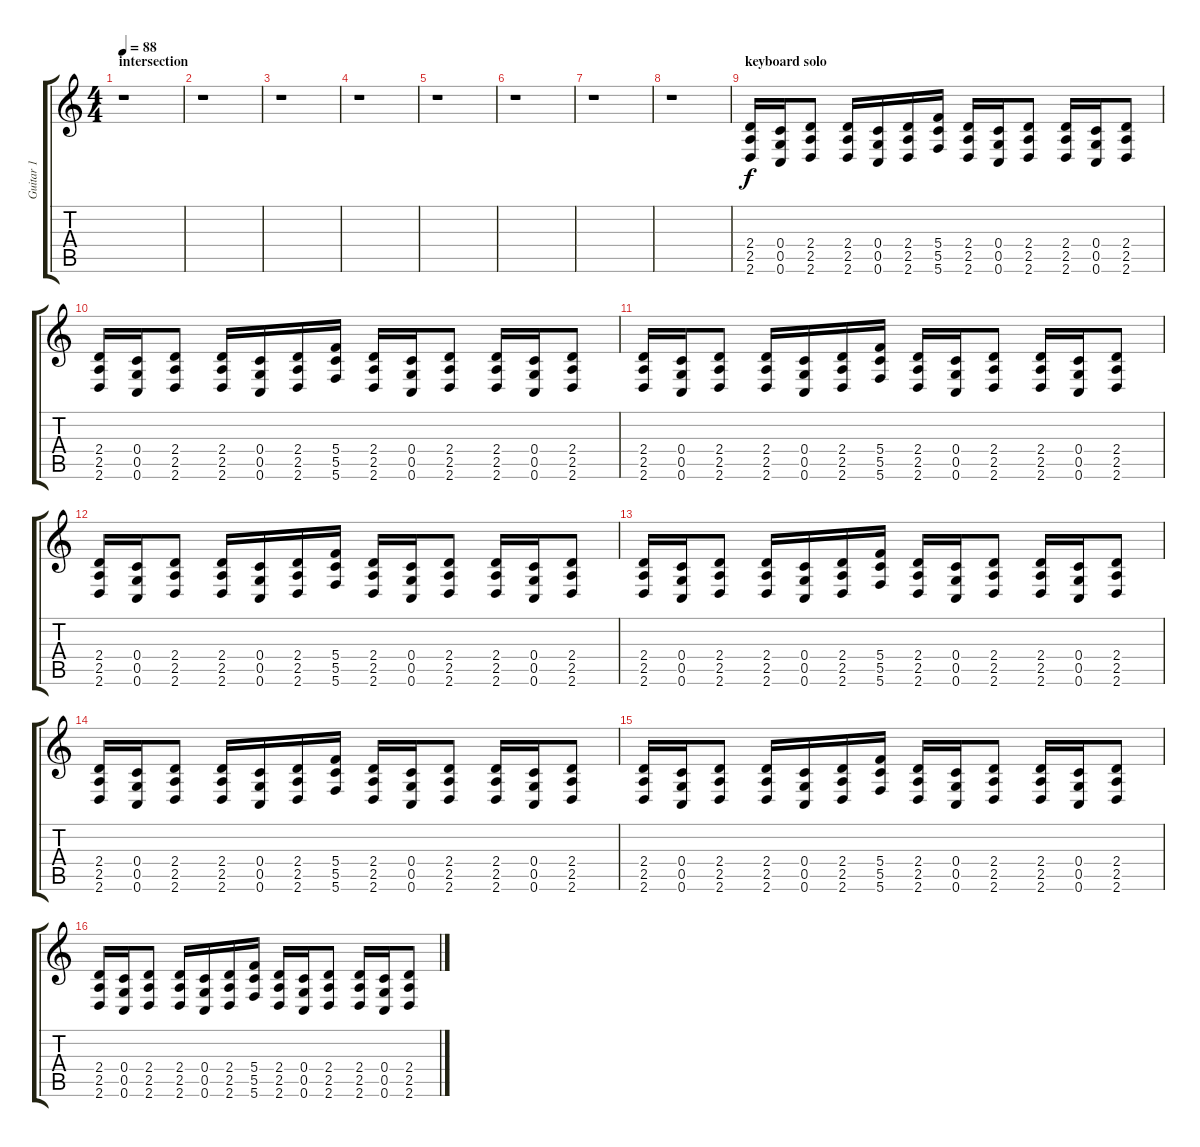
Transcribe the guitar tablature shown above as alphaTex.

\track ("Guitar 1" "Guitar 1") {instrument distortionguitar}
\staff {score tabs}
\tuning (D4 A3 F3 C3 G2 C2) {hide}
\ts (4 4)
\section ("" "intersection")
\tempo 88
\clef g2
\ks c
r.1{dy f} |
r.1 |
r.1 |
r.1 |
r.1 |
r.1 |
r.1 |
r.1 |
\section ("" "keyboard solo")
(2.4 2.5 2.6).16 (0.4 0.5 0.6).16 (2.4 2.5 2.6).8 (2.4 2.5 2.6).16 (0.4 0.5 0.6).16 (2.4 2.5 2.6).16 (5.4 5.5 5.6).16 (2.4 2.5 2.6).16 (0.4 0.5 0.6).16 (2.4 2.5 2.6).8 (2.4 2.5 2.6).16 (0.4 0.5 0.6).16 (2.4 2.5 2.6).8 |
(2.4 2.5 2.6).16 (0.4 0.5 0.6).16 (2.4 2.5 2.6).8 (2.4 2.5 2.6).16 (0.4 0.5 0.6).16 (2.4 2.5 2.6).16 (5.4 5.5 5.6).16 (2.4 2.5 2.6).16 (0.4 0.5 0.6).16 (2.4 2.5 2.6).8 (2.4 2.5 2.6).16 (0.4 0.5 0.6).16 (2.4 2.5 2.6).8 |
(2.4 2.5 2.6).16 (0.4 0.5 0.6).16 (2.4 2.5 2.6).8 (2.4 2.5 2.6).16 (0.4 0.5 0.6).16 (2.4 2.5 2.6).16 (5.4 5.5 5.6).16 (2.4 2.5 2.6).16 (0.4 0.5 0.6).16 (2.4 2.5 2.6).8 (2.4 2.5 2.6).16 (0.4 0.5 0.6).16 (2.4 2.5 2.6).8 |
(2.4 2.5 2.6).16 (0.4 0.5 0.6).16 (2.4 2.5 2.6).8 (2.4 2.5 2.6).16 (0.4 0.5 0.6).16 (2.4 2.5 2.6).16 (5.4 5.5 5.6).16 (2.4 2.5 2.6).16 (0.4 0.5 0.6).16 (2.4 2.5 2.6).8 (2.4 2.5 2.6).16 (0.4 0.5 0.6).16 (2.4 2.5 2.6).8 |
(2.4 2.5 2.6).16 (0.4 0.5 0.6).16 (2.4 2.5 2.6).8 (2.4 2.5 2.6).16 (0.4 0.5 0.6).16 (2.4 2.5 2.6).16 (5.4 5.5 5.6).16 (2.4 2.5 2.6).16 (0.4 0.5 0.6).16 (2.4 2.5 2.6).8 (2.4 2.5 2.6).16 (0.4 0.5 0.6).16 (2.4 2.5 2.6).8 |
(2.4 2.5 2.6).16 (0.4 0.5 0.6).16 (2.4 2.5 2.6).8 (2.4 2.5 2.6).16 (0.4 0.5 0.6).16 (2.4 2.5 2.6).16 (5.4 5.5 5.6).16 (2.4 2.5 2.6).16 (0.4 0.5 0.6).16 (2.4 2.5 2.6).8 (2.4 2.5 2.6).16 (0.4 0.5 0.6).16 (2.4 2.5 2.6).8 |
(2.4 2.5 2.6).16 (0.4 0.5 0.6).16 (2.4 2.5 2.6).8 (2.4 2.5 2.6).16 (0.4 0.5 0.6).16 (2.4 2.5 2.6).16 (5.4 5.5 5.6).16 (2.4 2.5 2.6).16 (0.4 0.5 0.6).16 (2.4 2.5 2.6).8 (2.4 2.5 2.6).16 (0.4 0.5 0.6).16 (2.4 2.5 2.6).8 |
(2.4 2.5 2.6).16 (0.4 0.5 0.6).16 (2.4 2.5 2.6).8 (2.4 2.5 2.6).16 (0.4 0.5 0.6).16 (2.4 2.5 2.6).16 (5.4 5.5 5.6).16 (2.4 2.5 2.6).16 (0.4 0.5 0.6).16 (2.4 2.5 2.6).8 (2.4 2.5 2.6).16 (0.4 0.5 0.6).16 (2.4 2.5 2.6).8
